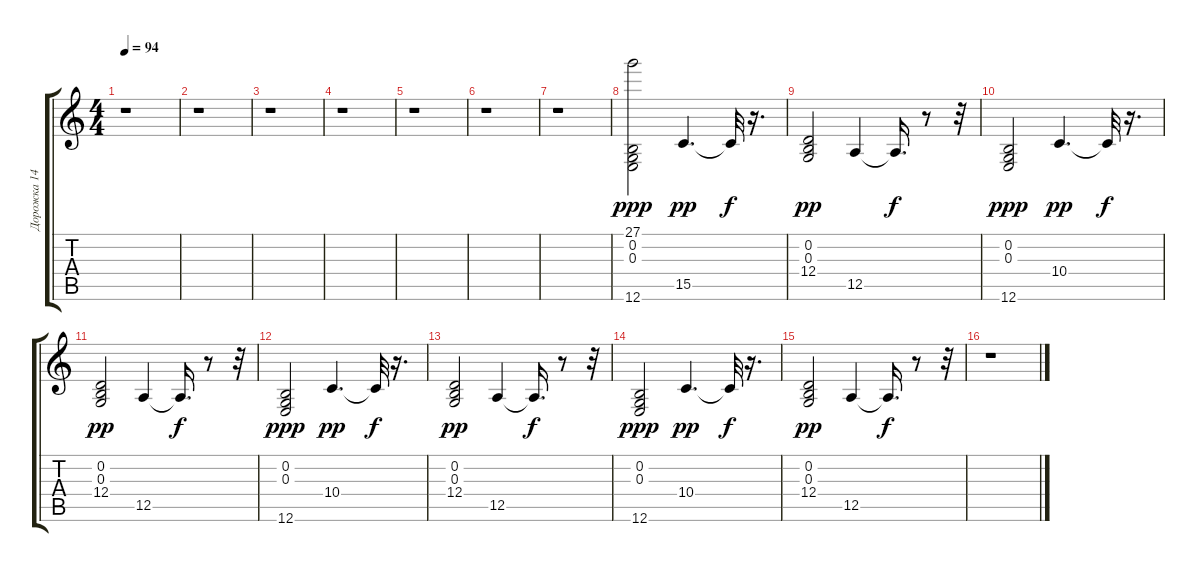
\track ("Дорожка 14" "Дорожка 14") {instrument synthstrings1}
\staff {score tabs}
\tuning (E4 B3 G3 D3 A2 E2) {hide}
\ts (4 4)
\tempo 94
\clef g2
\ks c
r.1{dy f} |
r.1 |
r.1 |
r.1 |
r.1 |
r.1 |
r.1 |
(27.1 0.2 0.3 12.6).2{dy ppp} 15.5.4{d dy pp} 15.5{t}.32{dy f} r.16{d} |
(0.2 0.3 12.4).2{dy pp} 12.5.4 12.5{t}.16{d dy f} r.8 r.32 |
(0.2 0.3 12.6).2{dy ppp} 10.4.4{d dy pp} 10.4{t}.32{dy f} r.16{d} |
(0.2 0.3 12.4).2{dy pp} 12.5.4 12.5{t}.16{d dy f} r.8 r.32 |
(0.2 0.3 12.6).2{dy ppp} 10.4.4{d dy pp} 10.4{t}.32{dy f} r.16{d} |
(0.2 0.3 12.4).2{dy pp} 12.5.4 12.5{t}.16{d dy f} r.8 r.32 |
(0.2 0.3 12.6).2{dy ppp} 10.4.4{d dy pp} 10.4{t}.32{dy f} r.16{d} |
(0.2 0.3 12.4).2{dy pp} 12.5.4 12.5{t}.16{d dy f} r.8 r.32 |
r.1
